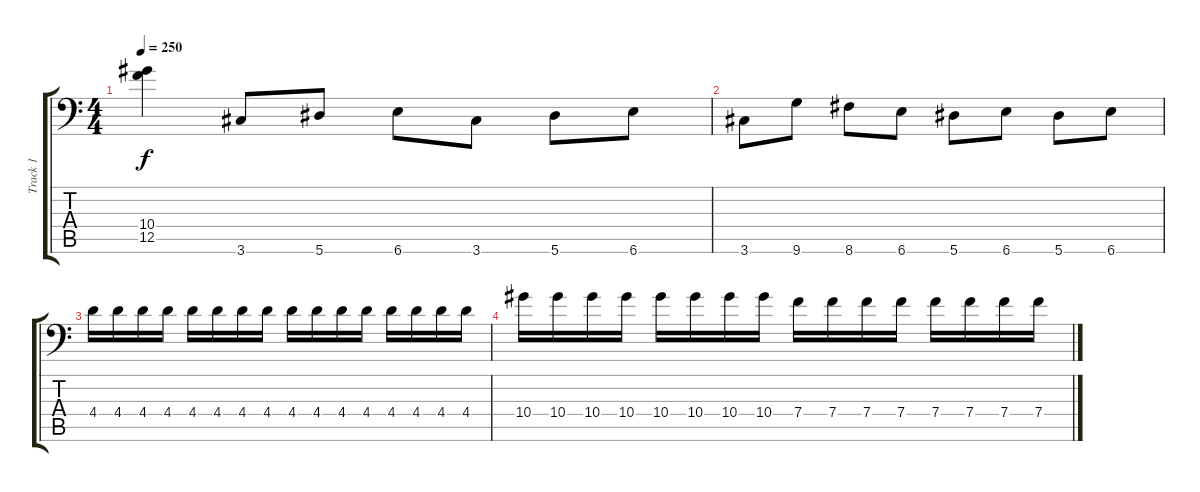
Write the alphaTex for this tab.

\track ("Track 1" "Track 1") {instrument distortionguitar}
\staff {score tabs}
\tuning (C4 G3 Eb3 Bb2 F2 Bb1) {hide}
\ts (4 4)
\tempo 250
\clef f4
\ks c
(10.4 12.5).4{dy f} 3.6.8 5.6.8 6.6.8 3.6.8 5.6.8 6.6.8 |
3.6.8 9.6.8 8.6.8 6.6.8 5.6.8 6.6.8 5.6.8 6.6.8 |
4.4.16 4.4.16 4.4.16 4.4.16 4.4.16 4.4.16 4.4.16 4.4.16 4.4.16 4.4.16 4.4.16 4.4.16 4.4.16 4.4.16 4.4.16 4.4.16 |
10.4.16 10.4.16 10.4.16 10.4.16 10.4.16 10.4.16 10.4.16 10.4.16 7.4.16 7.4.16 7.4.16 7.4.16 7.4.16 7.4.16 7.4.16 7.4.16
